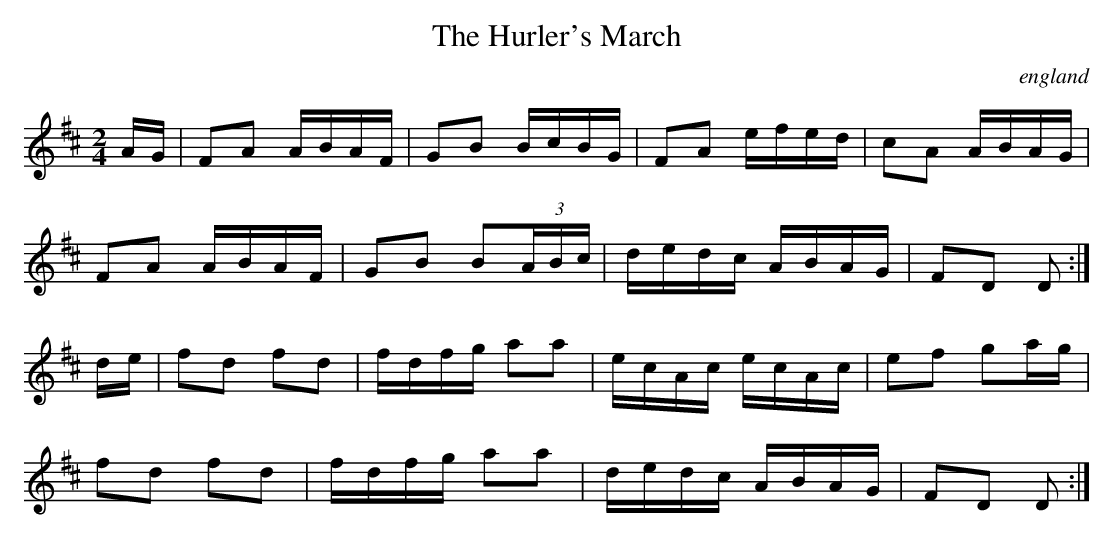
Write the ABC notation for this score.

X:1
T:The Hurler's March
O:england
M:2/4
L:1/4
K:D
A/4-G/4|F/2A/2 A/4B/4A/4F/4|G/2B/2 B/4c/4B/4G/4|F/2A/2 e/4f/4e/4d/4|\
c/2A/2 A/4B/4A/4G/4|
F/2A/2 A/4B/4A/4F/4|G/2B/2 B/2(3A/4B/4c/4|d/4e/4d/4c/4 A/4B/4A/4G/4|F/2D/2 D/2\
:|
d/4-e/4|f/2d/2 f/2d/2|f/4d/4f/4g/4 a/2a/2|e/4c/4A/4c/4 e/4c/4A/4c/4|\
e/2f/2 g/2a/4g/4|
f/2d/2 f/2d/2|f/4d/4f/4g/4 a/2a/2|d/4e/4d/4c/4 A/4B/4A/4G/4|F/2D/2 D/2:|
